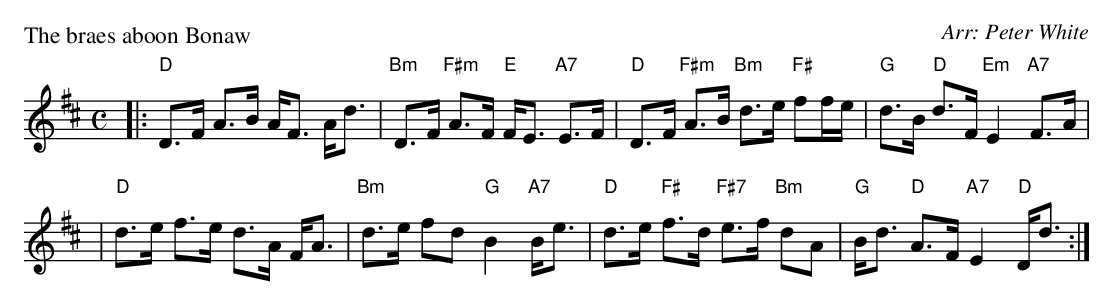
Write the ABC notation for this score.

X:1
P: The braes aboon Bonaw
O: Arr: Peter White
M: C
L: 1/8
K: D
|:"D"D>F A>B A<F A<d | "Bm"D>F "F#m"A>F "E"F<E "A7"E>F \
| "D"D>F "F#m"A>B "Bm"d>e "F#"ff/e/ | "G"d>B "D"d>F "Em"E2 "A7"F>A |
| "D"d>e f>e d>A F<A | "Bm"d>e fd "G"B2 "A7"B<e \
| "D"d>e "F#"f>d "F#7"e>f "Bm"dA | "G"B<d "D"A>F "A7"E2 "D"D<d :|
